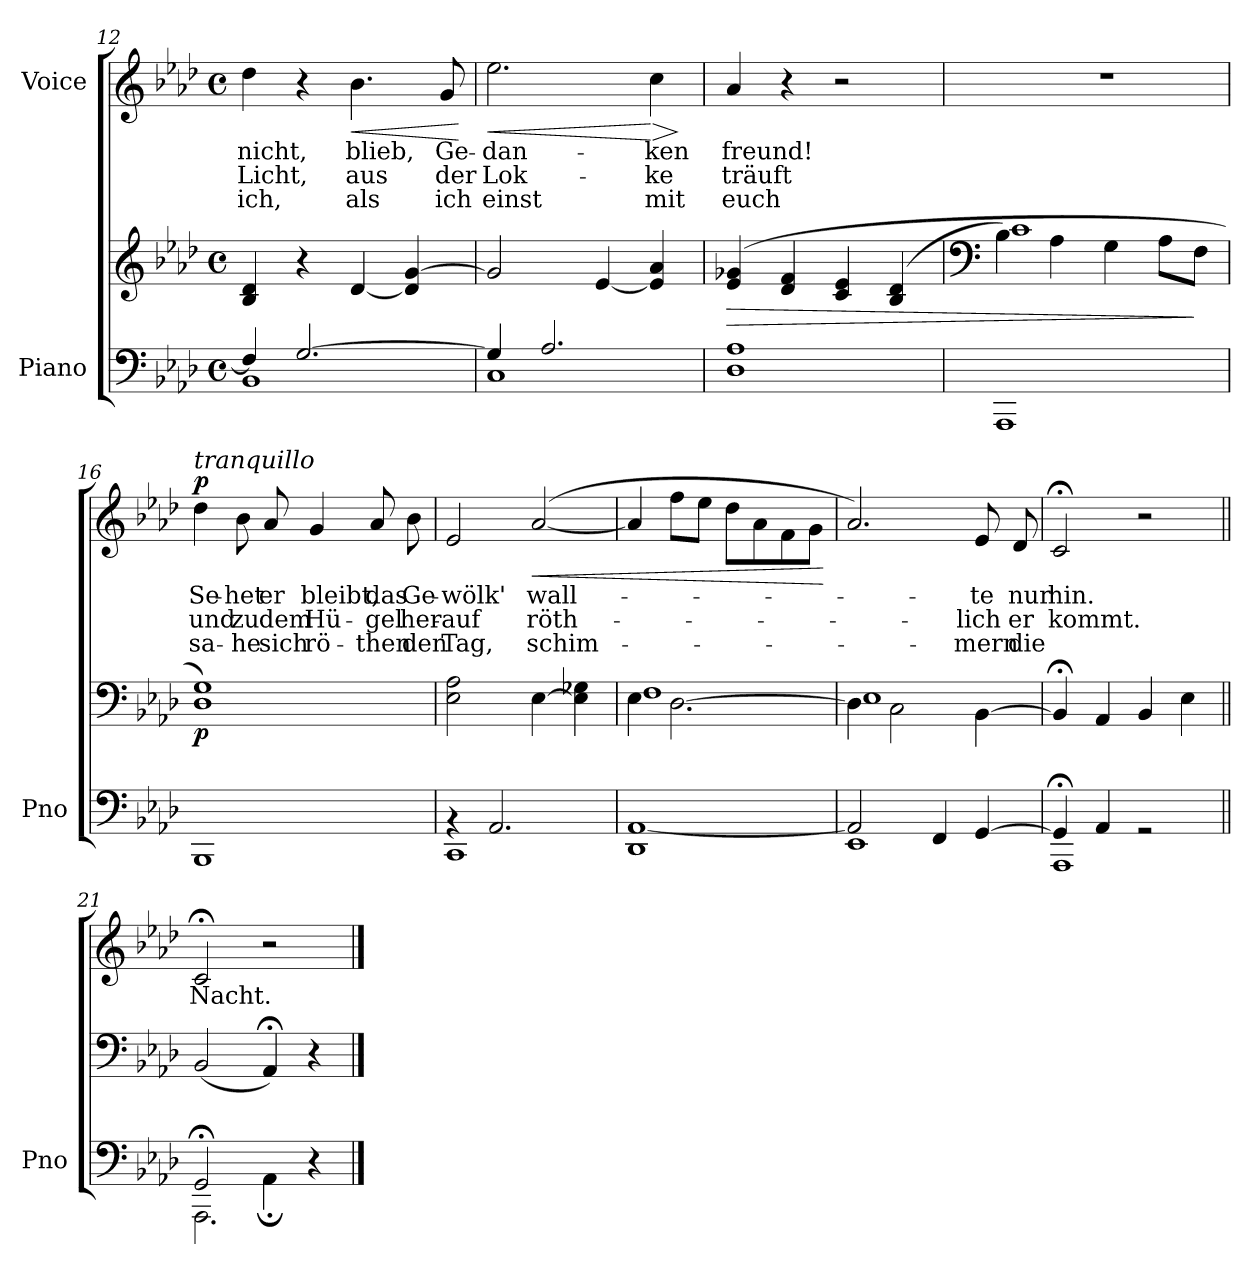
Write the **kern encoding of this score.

**kern	**kern	**dynam	**kern	**text	**text	**text	**dynam
*part2	*part2	*part2	*part1	*part1	*part1	*part1	*part1
*staff3	*staff2	*staff2/3	*staff1	*staff1	*staff1	*staff1	*staff1
*I"Piano	*	*	*I"Voice	*	*	*	*
*I'Pno	*	*	*	*	*	*	*
*clefF4	*clefG2	*	*clefG2	*	*	*	*
*k[b-e-a-d-]	*k[b-e-a-d-]	*	*k[b-e-a-d-]	*	*	*	*
*M4/4	*M4/4	*	*M4/4	*	*	*	*
*met(c)	*met(c)	*	*met(c)	*	*	*	*
=12	=12	=12	=12	=12	=12	=12	=12
*^	*	*	*	*	*	*	*
!	!	!	!	!	!LO:LY:b	!LO:LY:b	!LO:LY:b	!
4F/]	1BB-	4B-/ 4d-/	.	4dd-\	nicht,	Licht,	ich,	.
[2.G/	.	4r	.	4r	.	.	.	.
!	!	!	!	!	!LO:LY:b	!LO:LY:b	!LO:LY:b	!LO:HP:b
.	.	[4d-/	.	4.b-\	blieb,	aus	als	<
.	.	4d-/] [4g/	.	.	.	.	.	.
!	!	!	!	!	!LO:LY:b	!LO:LY:b	!LO:LY:b	!
.	.	.	.	8g/	Ge-	der	ich	.
*v	*v	*	*	*	*	*	*	*
.	.	.	.	.	.	.	[
=13	=13	=13	=13	=13	=13	=13	=13
*^	*	*	*	*	*	*	*
!	!	!	!	!	!LO:LY:b	!LO:LY:b	!LO:LY:b	!LO:HP:b
4G/]	1C	2g/]	.	2.ee-\	-dan-	Lok-	einst	<
2.A-/	.	.	.	.	.	.	.	.
.	.	[4e-/	.	.	.	.	.	.
!	!	!	!	!	!LO:LY:b	!LO:LY:b	!LO:LY:b	!LO:HP:n=1:b
.	.	4e-/] 4a-/	.	4cc\	-ken	-ke	mit	[ >
*v	*v	*	*	*	*	*	*	*
.	.	.	.	.	.	.	]
=14	=14	=14	=14	=14	=14	=14	=14
*^	*	*	*	*	*	*	*
!	!	!	!LO:HP:b	!	!LO:LY:b	!LO:LY:b	!LO:LY:b	!
1A-	1D-	(4e-/ 4g-X/	>	4a-/	freund!	träuft	euch	.
.	.	4d-/ 4f/	.	4r	.	.	.	.
.	.	4c/ 4e-/	.	2r	.	.	.	.
.	.	(4B-/ 4d-/	.	.	.	.	.	.
*v	*v	*	*	*	*	*	*	*
!!LO:LB:g=z
=15	=15	=15	=15	=15	=15	=15	=15
*	*clefF4	*	*	*	*	*	*
*	*^	*	*	*	*	*	*
1AAA-	4B-\)	1c	.	1r	.	.	.	.
.	4A-\	.	.	.	.	.	.	.
.	4G\	.	.	.	.	.	.	.
.	8A-\L	.	.	.	.	.	.	.
.	8F\J	.	]	.	.	.	.	.
*	*v	*v	*	*	*	*	*	*
=16	=16	=16	=16	=16	=16	=16	=16
!	!	!	!LO:TX:a:i:t=tranquillo	!	!	!	!
!	!	!LO:DY:b	!	!LO:LY:b	!LO:LY:b	!LO:LY:b	!LO:DY:a
1BBB-	1D- 1G)	p	4dd-\	Se-	und	sa-	p
!	!	!	!	!LO:LY:b	!LO:LY:b	!LO:LY:b	!
.	.	.	8b-\	-het	zu	-he	.
!	!	!	!	!LO:LY:b	!LO:LY:b	!LO:LY:b	!
.	.	.	8a-/	er	dem	sich	.
!	!	!	!	!LO:LY:b	!LO:LY:b	!LO:LY:b	!
.	.	.	4g/	bleibt,	Hü-	rö-	.
!	!	!	!	!LO:LY:b	!LO:LY:b	!LO:LY:b	!
.	.	.	8a-/	das	-gel	-then	.
!	!	!	!	!LO:LY:b	!LO:LY:b	!LO:LY:b	!
.	.	.	8b-\	Ge-	her-	den	.
=17	=17	=17	=17	=17	=17	=17	=17
*^	*	*	*	*	*	*	*
!	!	!	!	!	!LO:LY:b	!LO:LY:b	!LO:LY:b	!
4rBB	1CC	2E-\ 2A-\	.	2e-/	-wölk'	-auf	Tag,	.
2.AA-/	.	.	.	.	.	.	.	.
!	!	!	!	!	!LO:LY:b	!LO:LY:b	!LO:LY:b	!LO:HP:b
.	.	[4E-\	.	([2a-/	wall-	röth-	schim-	<
.	.	4E-\] 4G-X\	.	.	.	.	.	.
=18	=18	=18	=18	=18	=18	=18	=18	=18
*	*	*^	*	*	*	*	*	*
1DD-	[1AA-	4E-\	1F	.	4a-/]	.	.	.	.
.	.	[2.D-\	.	.	8ff\L	.	.	.	.
.	.	.	.	.	8ee-\J	.	.	.	.
.	.	.	.	.	8dd-\L	.	.	.	.
.	.	.	.	.	8a-\	.	.	.	.
.	.	.	.	.	8f\	.	.	.	.
.	.	.	.	.	8g\J	.	.	.	.
*v	*v	*	*	*	*	*	*	*	*
*	*v	*v	*	*	*	*	*	*
.	.	.	.	.	.	.	[
=19	=19	=19	=19	=19	=19	=19	=19
*^	*^	*	*	*	*	*	*
2AA-/]	1EE-	4D-\]	1E-	.	2.a-/)	.	.	.	.
.	.	2C\	.	.	.	.	.	.	.
4FF/	.	.	.	.	.	.	.	.	.
!	!	!	!	!	!	!LO:LY:b	!LO:LY:b	!LO:LY:b	!
[4GG/	.	[4BB-\	.	.	8e-/	-te	-lich	-mern	.
!	!	!	!	!	!	!LO:LY:b	!LO:LY:b	!LO:LY:b	!
.	.	.	.	.	8d-/	nur	er	die	.
*	*	*v	*v	*	*	*	*	*	*
=20	=20	=20	=20	=20	=20	=20	=20	=20
!	!	!	!	!	!LO:LY:b	!LO:LY:b	!	!
4GG;</]	1AAA-	4BB-;</]	.	2c;</	hin.	kommt.	.	.
4AA-/	.	4AA-/	.	.	.	.	.	.
2rGG	.	4BB-/	.	2r	.	.	.	.
.	.	4E-\	.	.	.	.	.	.
=21||	=21||	=21||	=21||	=21||	=21||	=21||	=21||	=21||
!	!	!	!	!	!LO:LY:b	!	!	!
2.AAA-;\	2GG/	(2BB-/	.	2c;</	Nacht.	.	.	.
.	4AA-;<\	4AA-;</)	.	2r	.	.	.	.
4r	4rGGyy	4r	.	.	.	.	.	.
*v	*v	*	*	*	*	*	*	*
==	==	==	==	==	==	==	==
*-	*-	*-	*-	*-	*-	*-	*-
